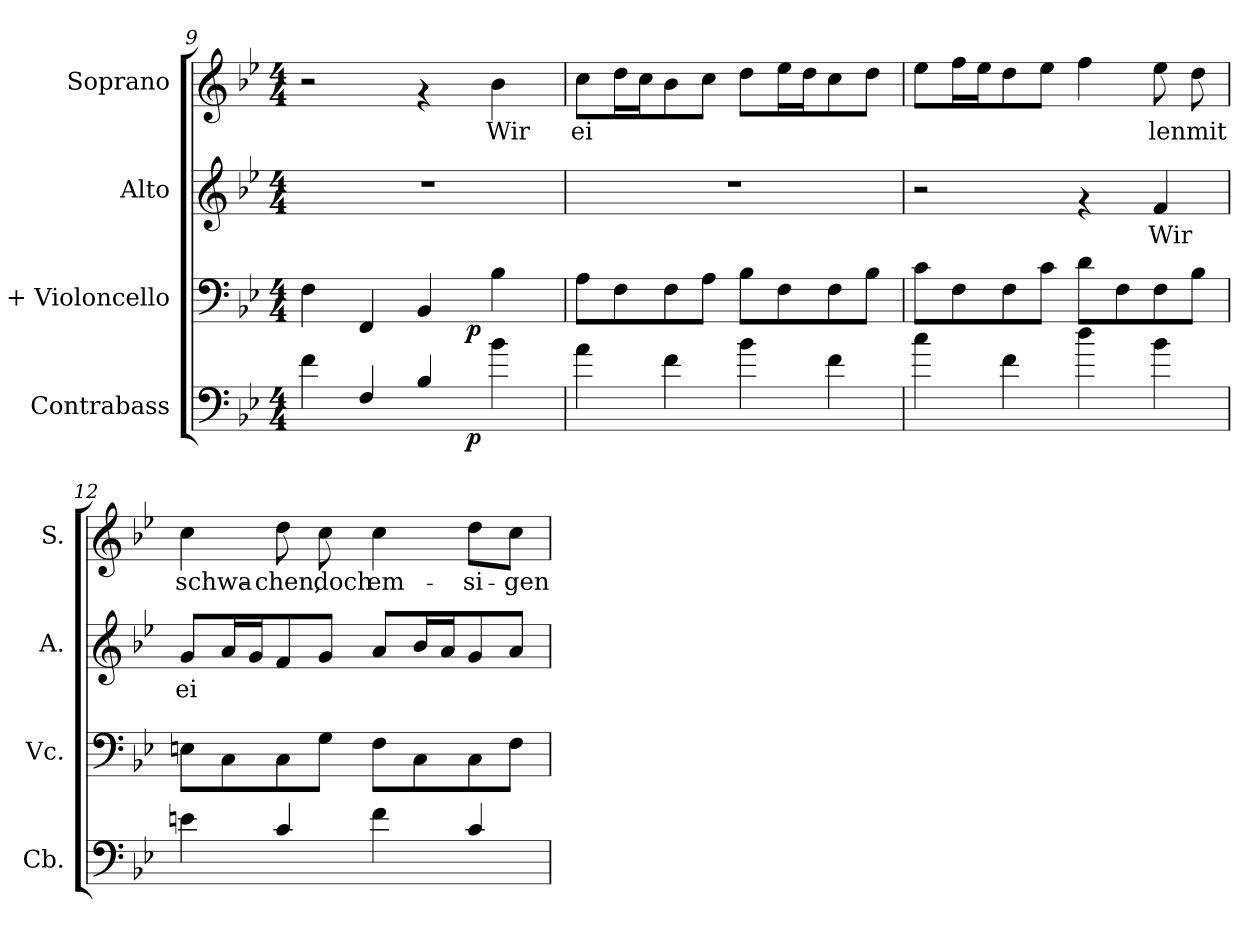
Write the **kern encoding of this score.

**kern	**dynam	**kern	**dynam	**kern	**text	**kern	**text
*part4	*part4	*part3	*part3	*part2	*part2	*part1	*part1
*staff4	*staff4	*staff3	*staff3	*staff2	*staff2	*staff1	*staff1
*I"Contrabass	*	*I"+  Violoncello	*	*I"Alto	*	*I"Soprano	*
*I'Cb.	*	*I'Vc.	*	*I'A.	*	*I'S.	*
*clefF4	*	*clefF4	*	*clefG2	*	*clefG2	*
*ITrd7c12	*	*	*	*	*	*	*
*k[b-e-]	*	*k[b-e-]	*	*k[b-e-]	*	*k[b-e-]	*
*B-:	*	*B-:	*	*B-:	*	*B-:	*
*M4/4	*	*M4/4	*	*M4/4	*	*M4/4	*
=9	=9	=9	=9	=9	=9	=9	=9
*^	*	*^	*	*	*	*	*
4F\	2ryy	.	4F\	2ryy	.	1r	.	2r	.
4FF/	.	.	4FF</	.	.	.	.	.	.
4BB-/	8.ryy	.	4BB-/	8.ryy	.	.	.	4rf	.
!	!	!LO:DY:b	!	!	!LO:DY:b	!	!	!	!
.	4ryy	p	.	4ryy	p	.	.	.	.
!	!	!	!	!	!	!	!	!	!LO:LY:b:cj
4B-\	.	.	4B-\	.	.	.	.	4b-\	Wir
.	16ryy	.	.	16ryy	.	.	.	.	.
=10	=10	=10	=10	=10	=10	=10	=10	=10	=10
!	!	!	!	!	!	!	!	!	!LO:LY:b:cj
*v	*v	*	*	*	*	*	*	*	*
*	*	*v	*v	*	*	*	*	*
4A\	.	8A\L	.	1r	.	8cc\L	ei-
!	!	!	!	!	!	!	!LO:LY:b:cj
.	.	8F\	.	.	.	16dd\	--
!	!	!	!	!	!	!	!LO:LY:b:cj
.	.	.	.	.	.	16cc\	--
!	!	!	!	!	!	!	!LO:LY:b:cj
4F\	.	8F\	.	.	.	8b-\	--
!	!	!	!	!	!	!	!LO:LY:b:cj
.	.	8A\J	.	.	.	8cc\J	--
!	!	!	!	!	!	!	!LO:LY:b:cj
4B-\	.	8B-\L	.	.	.	8dd\L	--
!	!	!	!	!	!	!	!LO:LY:b:cj
.	.	8F\	.	.	.	16ee-\	--
!	!	!	!	!	!	!	!LO:LY:b:cj
.	.	.	.	.	.	16dd\	--
!	!	!	!	!	!	!	!LO:LY:b:cj
4F\	.	8F\	.	.	.	8cc\	--
!	!	!	!	!	!	!	!LO:LY:b:cj
.	.	8B-\J	.	.	.	8dd\J	--
=11	=11	=11	=11	=11	=11	=11	=11
!	!	!	!	!	!	!	!LO:LY:b:cj
4c>\	.	8c\L	.	2r	.	8ee-\L	--
!	!	!	!	!	!	!	!LO:LY:b:cj
.	.	8F\	.	.	.	16ff\	--
!	!	!	!	!	!	!	!LO:LY:b:cj
.	.	.	.	.	.	16ee-\	--
!	!	!	!	!	!	!	!LO:LY:b:cj
4F\	.	8F\	.	.	.	8dd\	--
!	!	!	!	!	!	!	!LO:LY:b:cj
.	.	8c\J	.	.	.	8ee-\J	--
!	!	!	!	!	!	!	!LO:LY:b:cj
4d\	.	8d\L	.	4rf	.	4ff\	--
.	.	8F\	.	.	.	.	.
!	!	!	!	!	!LO:LY:b:cj	!	!LO:LY:b:cj
4B-\	.	8F\	.	4f/	Wir	8ee-\	-len
!	!	!	!	!	!	!	!LO:LY:b:cj
.	.	8B-\J	.	.	.	8dd\	mit
!!LO:LB:g=z
=12	=12	=12	=12	=12	=12	=12	=12
!	!	!	!	!	!LO:LY:b:cj	!	!LO:LY:b:cj
4En\	.	8En\L	.	8g/L	ei-	4cc\	schwa-
!	!	!	!	!	!LO:LY:b:cj	!	!
.	.	8C\	.	16a/	--	.	.
!	!	!	!	!	!LO:LY:b:cj	!	!
.	.	.	.	16g/	--	.	.
!	!	!	!	!	!LO:LY:b:cj	!	!LO:LY:b:cj
4C/	.	8C\	.	8f/	--	8dd\	-chen,
!	!	!	!	!	!LO:LY:b:cj	!	!LO:LY:b:cj
.	.	8G\J	.	8g/J	--	8cc\	doch
!	!	!	!	!	!LO:LY:b:cj	!	!LO:LY:b:cj
4F\	.	8F\L	.	8a/L	--	4cc\	em-
!	!	!	!	!	!LO:LY:b:cj	!	!
.	.	8C\	.	16b-/	--	.	.
!	!	!	!	!	!LO:LY:b:cj	!	!
.	.	.	.	16a/	--	.	.
!	!	!	!	!	!LO:LY:b:cj	!	!LO:LY:b:cj
4C/	.	8C\	.	8g/	--	8dd\L	-si-
!	!	!	!	!	!LO:LY:b:cj	!	!LO:LY:b:cj
.	.	8F\J	.	8a/J	--	8cc\J	-gen
=	=	=	=	=	=	=	=
*-	*-	*-	*-	*-	*-	*-	*-
